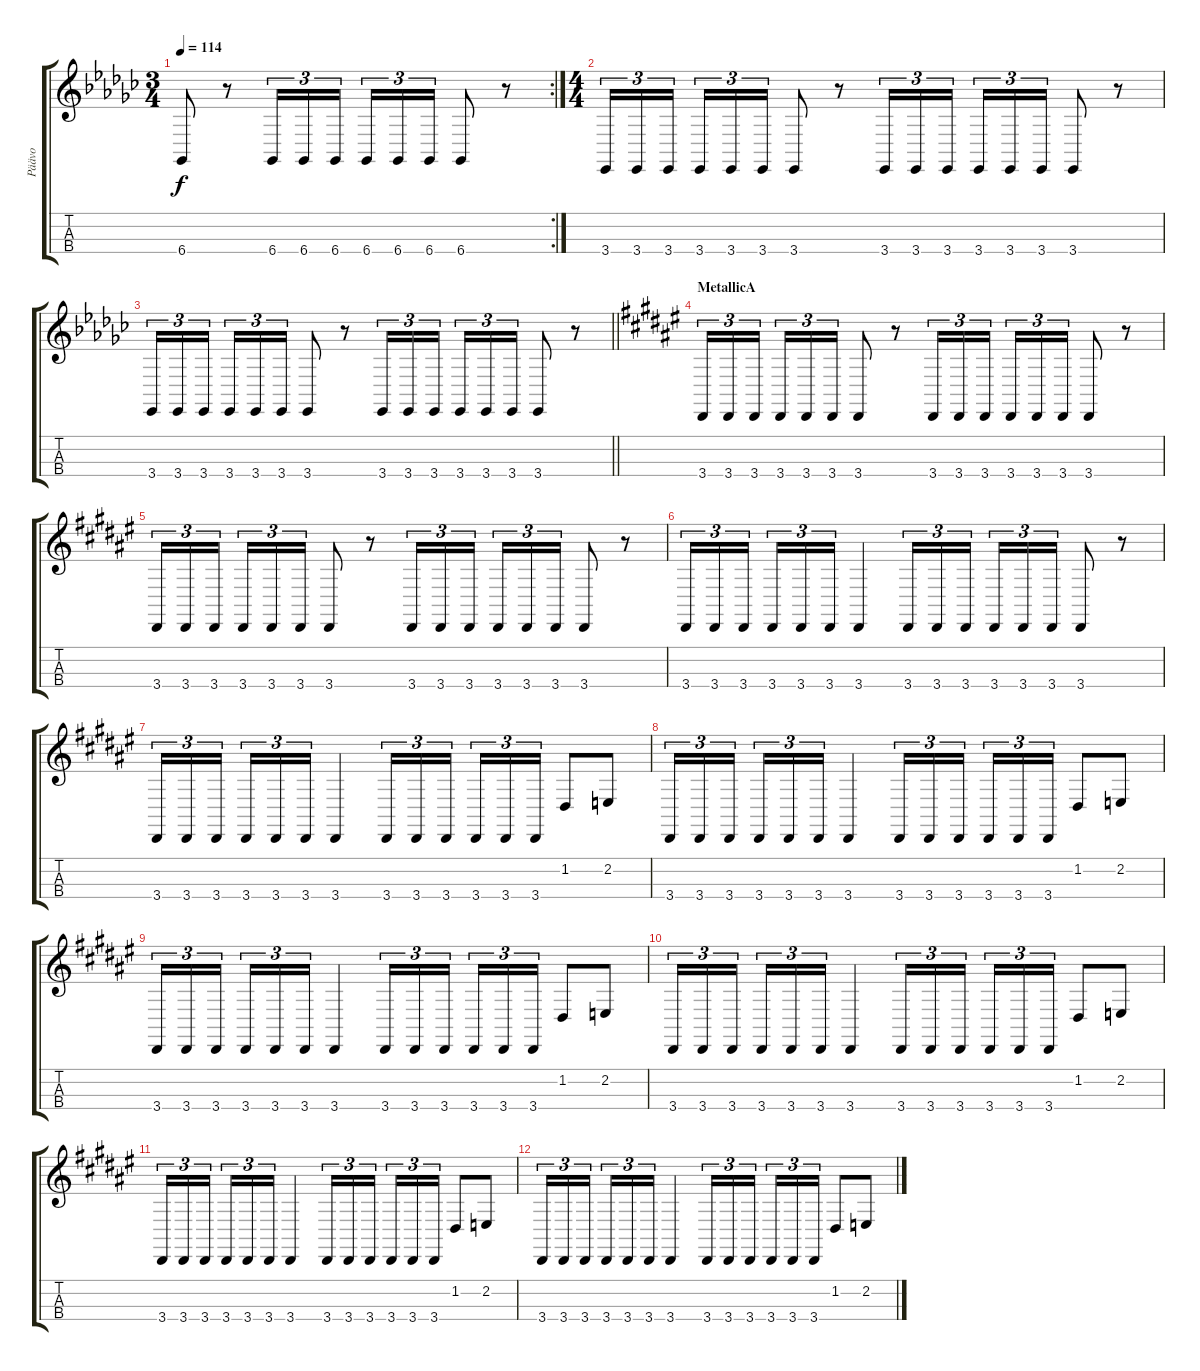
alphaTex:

\track ("Päävo" "Päävo") {instrument cello}
\staff {score tabs}
\tuning (A3 D3 G2 C2) {hide}
\rc 2
\ts (3 4)
\tempo 114
\clef g2
\ks gb
6.4.8{dy f} r.8 6.4.16{tu (3 2)} 6.4.16{tu (3 2)} 6.4.16{tu (3 2) beam splitsecondary} 6.4.16{tu (3 2)} 6.4.16{tu (3 2)} 6.4.16{tu (3 2)} 6.4.8 r.8 |
\ts (4 4)
3.4.16{tu (3 2)} 3.4.16{tu (3 2)} 3.4.16{tu (3 2) beam splitsecondary} 3.4.16{tu (3 2)} 3.4.16{tu (3 2)} 3.4.16{tu (3 2)} 3.4.8 r.8 3.4.16{tu (3 2)} 3.4.16{tu (3 2)} 3.4.16{tu (3 2) beam splitsecondary} 3.4.16{tu (3 2)} 3.4.16{tu (3 2)} 3.4.16{tu (3 2)} 3.4.8 r.8 |
\barLineRight lightlight
3.4.16{tu (3 2)} 3.4.16{tu (3 2)} 3.4.16{tu (3 2) beam splitsecondary} 3.4.16{tu (3 2)} 3.4.16{tu (3 2)} 3.4.16{tu (3 2)} 3.4.8 r.8 3.4.16{tu (3 2)} 3.4.16{tu (3 2)} 3.4.16{tu (3 2) beam splitsecondary} 3.4.16{tu (3 2)} 3.4.16{tu (3 2)} 3.4.16{tu (3 2)} 3.4.8 r.8 |
\section ("" "MetallicA")
\ks f#
3.4.16{tu (3 2)} 3.4.16{tu (3 2)} 3.4.16{tu (3 2) beam splitsecondary} 3.4.16{tu (3 2)} 3.4.16{tu (3 2)} 3.4.16{tu (3 2)} 3.4.8 r.8 3.4.16{tu (3 2)} 3.4.16{tu (3 2)} 3.4.16{tu (3 2) beam splitsecondary} 3.4.16{tu (3 2)} 3.4.16{tu (3 2)} 3.4.16{tu (3 2)} 3.4.8 r.8 |
3.4.16{tu (3 2)} 3.4.16{tu (3 2)} 3.4.16{tu (3 2) beam splitsecondary} 3.4.16{tu (3 2)} 3.4.16{tu (3 2)} 3.4.16{tu (3 2)} 3.4.8 r.8 3.4.16{tu (3 2)} 3.4.16{tu (3 2)} 3.4.16{tu (3 2) beam splitsecondary} 3.4.16{tu (3 2)} 3.4.16{tu (3 2)} 3.4.16{tu (3 2)} 3.4.8 r.8 |
3.4.16{tu (3 2)} 3.4.16{tu (3 2)} 3.4.16{tu (3 2) beam splitsecondary} 3.4.16{tu (3 2)} 3.4.16{tu (3 2)} 3.4.16{tu (3 2)} 3.4.4 3.4.16{tu (3 2)} 3.4.16{tu (3 2)} 3.4.16{tu (3 2) beam splitsecondary} 3.4.16{tu (3 2)} 3.4.16{tu (3 2)} 3.4.16{tu (3 2)} 3.4.8 r.8 |
3.4.16{tu (3 2)} 3.4.16{tu (3 2)} 3.4.16{tu (3 2) beam splitsecondary} 3.4.16{tu (3 2)} 3.4.16{tu (3 2)} 3.4.16{tu (3 2)} 3.4.4 3.4.16{tu (3 2)} 3.4.16{tu (3 2)} 3.4.16{tu (3 2) beam splitsecondary} 3.4.16{tu (3 2)} 3.4.16{tu (3 2)} 3.4.16{tu (3 2)} 1.2.8 2.2.8 |
3.4.16{tu (3 2)} 3.4.16{tu (3 2)} 3.4.16{tu (3 2) beam splitsecondary} 3.4.16{tu (3 2)} 3.4.16{tu (3 2)} 3.4.16{tu (3 2)} 3.4.4 3.4.16{tu (3 2)} 3.4.16{tu (3 2)} 3.4.16{tu (3 2) beam splitsecondary} 3.4.16{tu (3 2)} 3.4.16{tu (3 2)} 3.4.16{tu (3 2)} 1.2.8 2.2.8 |
3.4.16{tu (3 2)} 3.4.16{tu (3 2)} 3.4.16{tu (3 2) beam splitsecondary} 3.4.16{tu (3 2)} 3.4.16{tu (3 2)} 3.4.16{tu (3 2)} 3.4.4 3.4.16{tu (3 2)} 3.4.16{tu (3 2)} 3.4.16{tu (3 2) beam splitsecondary} 3.4.16{tu (3 2)} 3.4.16{tu (3 2)} 3.4.16{tu (3 2)} 1.2.8 2.2.8 |
3.4.16{tu (3 2)} 3.4.16{tu (3 2)} 3.4.16{tu (3 2) beam splitsecondary} 3.4.16{tu (3 2)} 3.4.16{tu (3 2)} 3.4.16{tu (3 2)} 3.4.4 3.4.16{tu (3 2)} 3.4.16{tu (3 2)} 3.4.16{tu (3 2) beam splitsecondary} 3.4.16{tu (3 2)} 3.4.16{tu (3 2)} 3.4.16{tu (3 2)} 1.2.8 2.2.8 |
3.4.16{tu (3 2)} 3.4.16{tu (3 2)} 3.4.16{tu (3 2) beam splitsecondary} 3.4.16{tu (3 2)} 3.4.16{tu (3 2)} 3.4.16{tu (3 2)} 3.4.4 3.4.16{tu (3 2)} 3.4.16{tu (3 2)} 3.4.16{tu (3 2) beam splitsecondary} 3.4.16{tu (3 2)} 3.4.16{tu (3 2)} 3.4.16{tu (3 2)} 1.2.8 2.2.8 |
3.4.16{tu (3 2)} 3.4.16{tu (3 2)} 3.4.16{tu (3 2) beam splitsecondary} 3.4.16{tu (3 2)} 3.4.16{tu (3 2)} 3.4.16{tu (3 2)} 3.4.4 3.4.16{tu (3 2)} 3.4.16{tu (3 2)} 3.4.16{tu (3 2) beam splitsecondary} 3.4.16{tu (3 2)} 3.4.16{tu (3 2)} 3.4.16{tu (3 2)} 1.2.8 2.2.8
